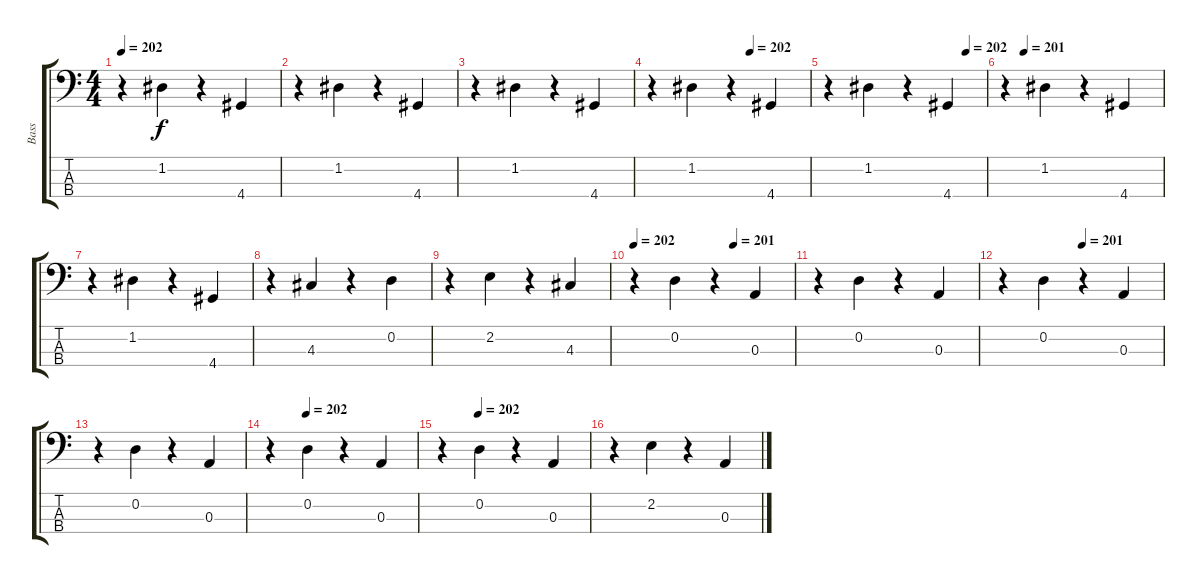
\track ("Bass" "Bass") {instrument fretlessbass}
\staff {score tabs}
\tuning (G2 D2 A1 E1) {hide}
\ts (4 4)
\tempo 202
\clef f4
\ks c
r.4{dy f} 1.2.4 r.4 4.4.4 |
r.4 1.2.4 r.4 4.4.4 |
r.4 1.2.4 r.4 4.4.4 |
\tempo (202 0.625)
r.4 1.2.4 r.4 4.4.4 |
\tempo (202 0.875)
r.4 1.2.4 r.4 4.4.4 |
\tempo (201 0.125)
r.4 1.2.4 r.4 4.4.4 |
r.4 1.2.4 r.4 4.4.4 |
r.4 4.3.4 r.4 0.2.4 |
r.4 2.2.4 r.4 4.3.4 |
\tempo 202
\tempo (201 0.625)
r.4 0.2.4 r.4 0.3.4 |
r.4 0.2.4 r.4 0.3.4 |
\tempo (201 0.5)
r.4 0.2.4 r.4 0.3.4 |
r.4 0.2.4 r.4 0.3.4 |
\tempo (202 0.25)
r.4 0.2.4 r.4 0.3.4 |
\tempo (202 0.25)
r.4 0.2.4 r.4 0.3.4 |
r.4 2.2.4 r.4 0.3.4
